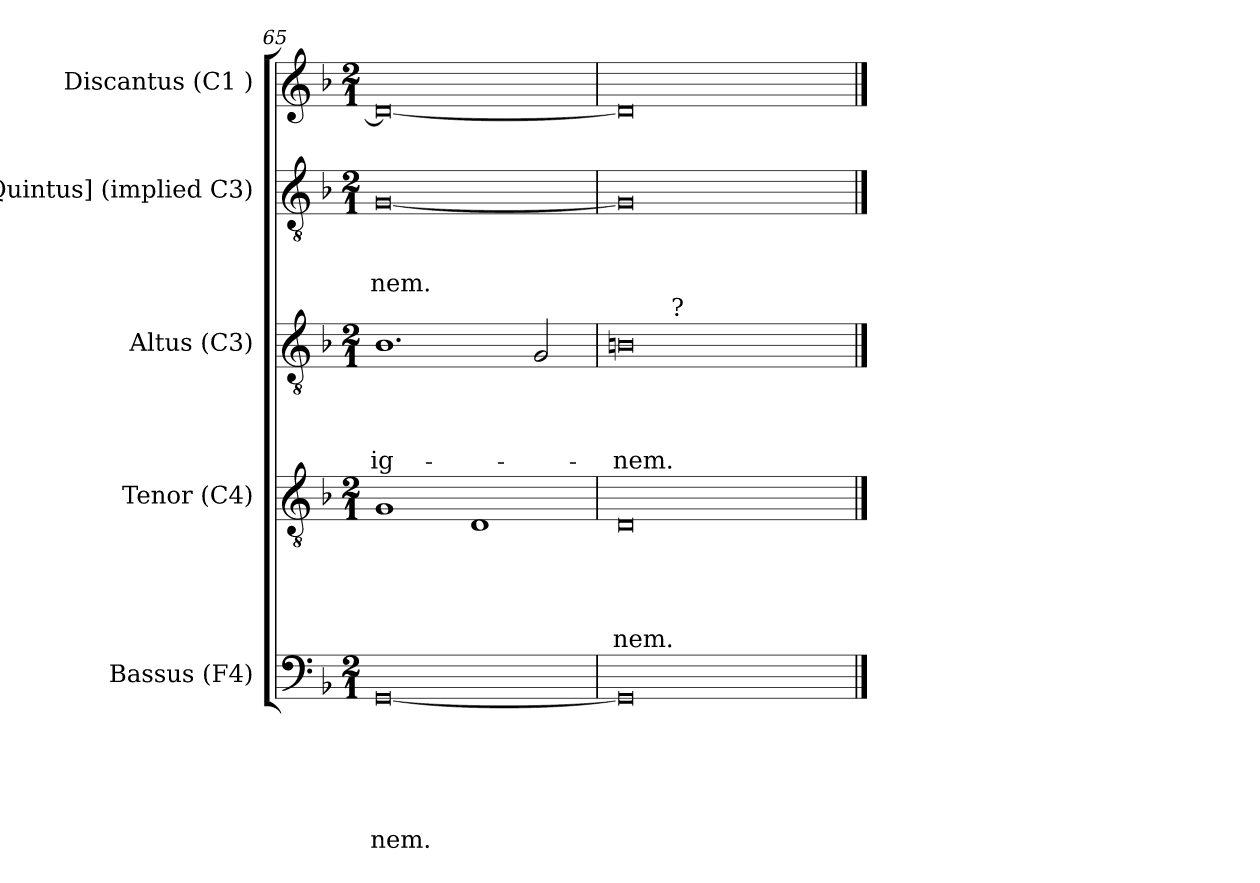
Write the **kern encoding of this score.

**kern	**text	**text	**text	**text	**text	**text	**kern	**text	**text	**text	**text	**text	**kern	**text	**text	**text	**text	**kern	**text	**text	**text	**kern
*part5	*part5	*part5	*part5	*part5	*part5	*part5	*part4	*part4	*part4	*part4	*part4	*part4	*part3	*part3	*part3	*part3	*part3	*part2	*part2	*part2	*part2	*part1
*staff5	*staff5	*staff5	*staff5	*staff5	*staff5	*staff5	*staff4	*staff4	*staff4	*staff4	*staff4	*staff4	*staff3	*staff3	*staff3	*staff3	*staff3	*staff2	*staff2	*staff2	*staff2	*staff1
*I"Bassus (F4)	*	*	*	*	*	*	*I"Tenor (C4)	*	*	*	*	*	*I"Altus (C3)	*	*	*	*	*I"[Quintus] (implied C3)	*	*	*	*I"Discantus (C1 )
*I'B.	*	*	*	*	*	*	*I'T.	*	*	*	*	*	*I'A.	*	*	*	*	*I'[Q.]	*	*	*	*I'D.
*clefF4	*	*	*	*	*	*	*clefGv2	*	*	*	*	*	*clefGv2	*	*	*	*	*clefGv2	*	*	*	*clefG2
*k[b-]	*	*	*	*	*	*	*k[b-]	*	*	*	*	*	*k[b-]	*	*	*	*	*k[b-]	*	*	*	*k[b-]
*F:	*	*	*	*	*	*	*F:	*	*	*	*	*	*F:	*	*	*	*	*F:	*	*	*	*F:
*M2/1	*	*	*	*	*	*	*M2/1	*	*	*	*	*	*M2/1	*	*	*	*	*M2/1	*	*	*	*M2/1
=65	=65	=65	=65	=65	=65	=65	=65	=65	=65	=65	=65	=65	=65	=65	=65	=65	=65	=65	=65	=65	=65	=65
!	!	!	!	!	!	!LO:LY:b	!	!	!	!	!	!	!	!	!	!	!LO:LY:b	!	!	!	!LO:LY:b	!
[<0GG	.	.	.	.	.	-nem.	1G	.	.	.	.	.	1.B-	.	.	.	ig-	[<0G	.	.	-nem.	0d_
.	.	.	.	.	.	.	1D	.	.	.	.	.	.	.	.	.	.	.	.	.	.	.
.	.	.	.	.	.	.	.	.	.	.	.	.	2G/	.	.	.	.	.	.	.	.	.
=66	=66	=66	=66	=66	=66	=66	=66	=66	=66	=66	=66	=66	=66	=66	=66	=66	=66	=66	=66	=66	=66	=66
!	!	!	!	!	!	!	!	!	!	!	!	!LO:LY:b	!	!	!	!	!LO:LY:b	!	!	!	!	!
*	*	*	*	*	*	*	*	*	*	*	*	*	*^	*	*	*	*	*	*	*	*	*
0GG]	.	.	.	.	.	.	0D	.	.	.	.	-nem.	0Bn	4.ryy	.	.	.	-nem.	0G]	.	.	.	0d]
!	!	!	!	!	!	!	!	!	!	!	!	!	!	!LO:TX:a:t=?	!	!	!	!	!	!	!	!	!
.	.	.	.	.	.	.	.	.	.	.	.	.	.	1ryy	.	.	.	.	.	.	.	.	.
.	.	.	.	.	.	.	.	.	.	.	.	.	.	2ryy	.	.	.	.	.	.	.	.	.
.	.	.	.	.	.	.	.	.	.	.	.	.	.	8ryy	.	.	.	.	.	.	.	.	.
*	*	*	*	*	*	*	*	*	*	*	*	*	*v	*v	*	*	*	*	*	*	*	*	*
==	==	==	==	==	==	==	==	==	==	==	==	==	==	==	==	==	==	==	==	==	==	==
*-	*-	*-	*-	*-	*-	*-	*-	*-	*-	*-	*-	*-	*-	*-	*-	*-	*-	*-	*-	*-	*-	*-
